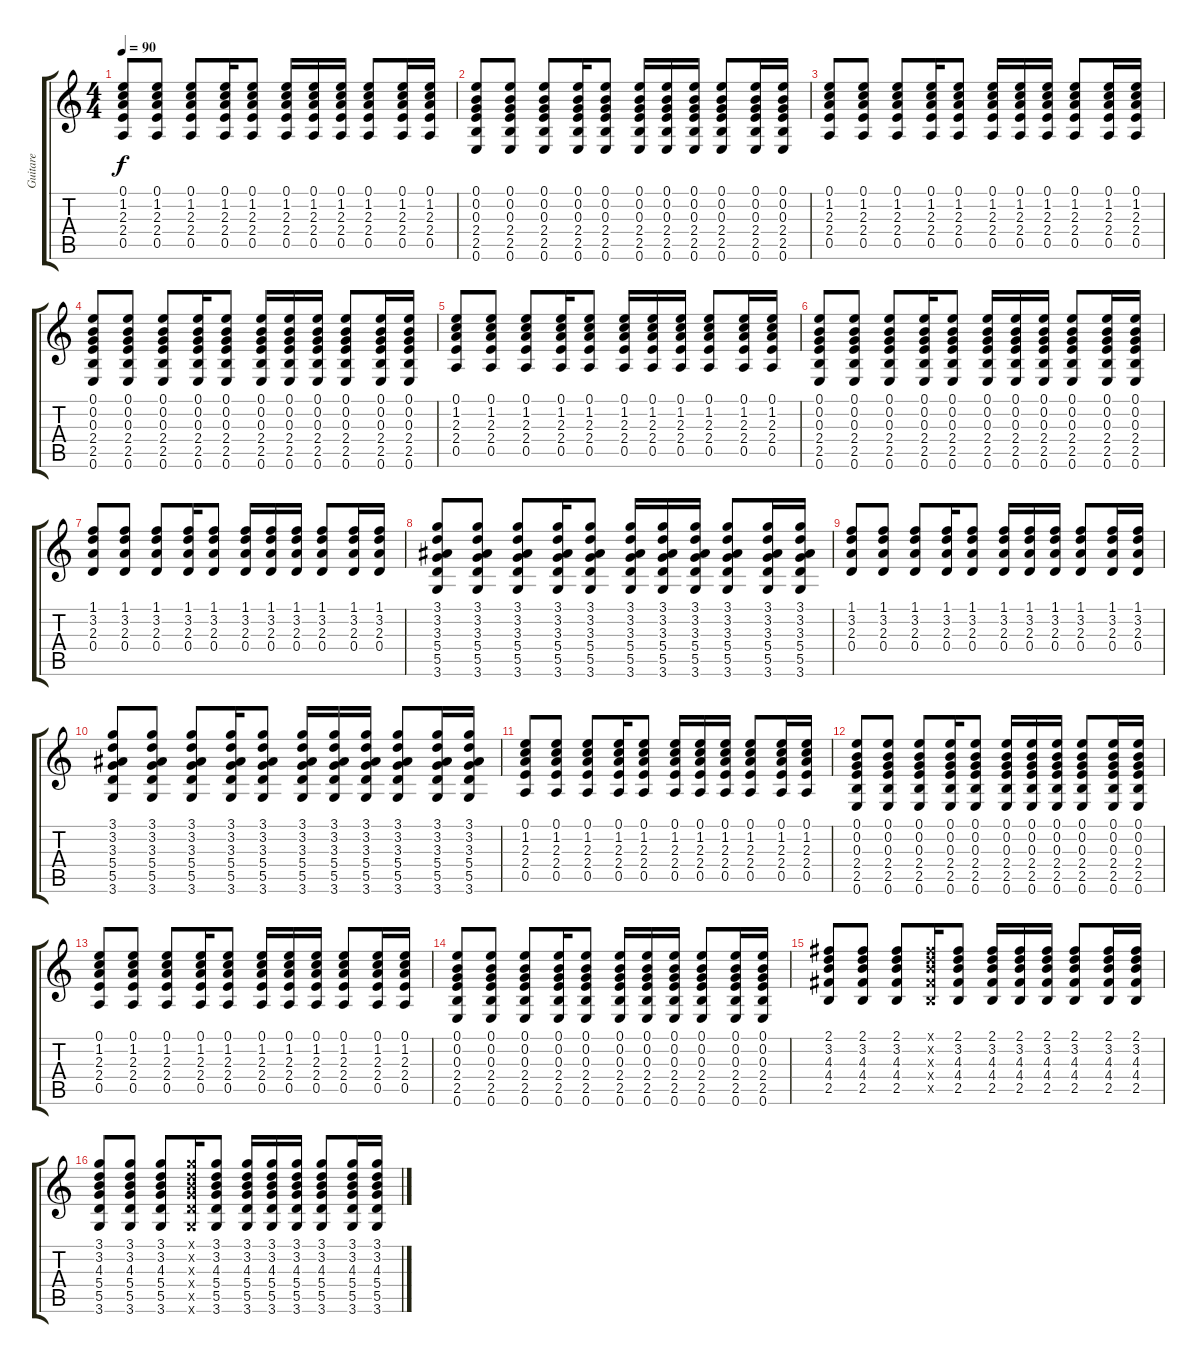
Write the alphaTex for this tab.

\track ("Guitare" "Guitare") {instrument acousticguitarsteel}
\staff {score tabs}
\tuning (E4 B3 G3 D3 A2 E2) {hide}
\ts (4 4)
\tempo 90
\clef g2
\ks c
(0.1 1.2 2.3 2.4 0.5).8{dy f instrument acousticguitarsteel} (0.1 1.2 2.3 2.4 0.5).8 (0.1 1.2 2.3 2.4 0.5).8 (0.1 1.2 2.3 2.4 0.5).16 (0.1 1.2 2.3 2.4 0.5).8 (0.1 1.2 2.3 2.4 0.5).16 (0.1 1.2 2.3 2.4 0.5).16 (0.1 1.2 2.3 2.4 0.5).16 (0.1 1.2 2.3 2.4 0.5).8 (0.1 1.2 2.3 2.4 0.5).16 (0.1 1.2 2.3 2.4 0.5).16 |
(0.1 0.2 0.3 2.4 2.5 0.6).8 (0.1 0.2 0.3 2.4 2.5 0.6).8 (0.1 0.2 0.3 2.4 2.5 0.6).8 (0.1 0.2 0.3 2.4 2.5 0.6).16 (0.1 0.2 0.3 2.4 2.5 0.6).8 (0.1 0.2 0.3 2.4 2.5 0.6).16 (0.1 0.2 0.3 2.4 2.5 0.6).16 (0.1 0.2 0.3 2.4 2.5 0.6).16 (0.1 0.2 0.3 2.4 2.5 0.6).8 (0.1 0.2 0.3 2.4 2.5 0.6).16 (0.1 0.2 0.3 2.4 2.5 0.6).16 |
(0.1 1.2 2.3 2.4 0.5).8 (0.1 1.2 2.3 2.4 0.5).8 (0.1 1.2 2.3 2.4 0.5).8 (0.1 1.2 2.3 2.4 0.5).16 (0.1 1.2 2.3 2.4 0.5).8 (0.1 1.2 2.3 2.4 0.5).16 (0.1 1.2 2.3 2.4 0.5).16 (0.1 1.2 2.3 2.4 0.5).16 (0.1 1.2 2.3 2.4 0.5).8 (0.1 1.2 2.3 2.4 0.5).16 (0.1 1.2 2.3 2.4 0.5).16 |
(0.1 0.2 0.3 2.4 2.5 0.6).8 (0.1 0.2 0.3 2.4 2.5 0.6).8 (0.1 0.2 0.3 2.4 2.5 0.6).8 (0.1 0.2 0.3 2.4 2.5 0.6).16 (0.1 0.2 0.3 2.4 2.5 0.6).8 (0.1 0.2 0.3 2.4 2.5 0.6).16 (0.1 0.2 0.3 2.4 2.5 0.6).16 (0.1 0.2 0.3 2.4 2.5 0.6).16 (0.1 0.2 0.3 2.4 2.5 0.6).8 (0.1 0.2 0.3 2.4 2.5 0.6).16 (0.1 0.2 0.3 2.4 2.5 0.6).16 |
(0.1 1.2 2.3 2.4 0.5).8 (0.1 1.2 2.3 2.4 0.5).8 (0.1 1.2 2.3 2.4 0.5).8 (0.1 1.2 2.3 2.4 0.5).16 (0.1 1.2 2.3 2.4 0.5).8 (0.1 1.2 2.3 2.4 0.5).16 (0.1 1.2 2.3 2.4 0.5).16 (0.1 1.2 2.3 2.4 0.5).16 (0.1 1.2 2.3 2.4 0.5).8 (0.1 1.2 2.3 2.4 0.5).16 (0.1 1.2 2.3 2.4 0.5).16 |
(0.1 0.2 0.3 2.4 2.5 0.6).8 (0.1 0.2 0.3 2.4 2.5 0.6).8 (0.1 0.2 0.3 2.4 2.5 0.6).8 (0.1 0.2 0.3 2.4 2.5 0.6).16 (0.1 0.2 0.3 2.4 2.5 0.6).8 (0.1 0.2 0.3 2.4 2.5 0.6).16 (0.1 0.2 0.3 2.4 2.5 0.6).16 (0.1 0.2 0.3 2.4 2.5 0.6).16 (0.1 0.2 0.3 2.4 2.5 0.6).8 (0.1 0.2 0.3 2.4 2.5 0.6).16 (0.1 0.2 0.3 2.4 2.5 0.6).16 |
(1.1 3.2 2.3 0.4).8 (1.1 3.2 2.3 0.4).8 (1.1 3.2 2.3 0.4).8 (1.1 3.2 2.3 0.4).16 (1.1 3.2 2.3 0.4).8 (1.1 3.2 2.3 0.4).16 (1.1 3.2 2.3 0.4).16 (1.1 3.2 2.3 0.4).16 (1.1 3.2 2.3 0.4).8 (1.1 3.2 2.3 0.4).16 (1.1 3.2 2.3 0.4).16 |
(3.1 3.2 3.3 5.4 5.5 3.6).8 (3.1 3.2 3.3 5.4 5.5 3.6).8 (3.1 3.2 3.3 5.4 5.5 3.6).8 (3.1 3.2 3.3 5.4 5.5 3.6).16 (3.1 3.2 3.3 5.4 5.5 3.6).8 (3.1 3.2 3.3 5.4 5.5 3.6).16 (3.1 3.2 3.3 5.4 5.5 3.6).16 (3.1 3.2 3.3 5.4 5.5 3.6).16 (3.1 3.2 3.3 5.4 5.5 3.6).8 (3.1 3.2 3.3 5.4 5.5 3.6).16 (3.1 3.2 3.3 5.4 5.5 3.6).16 |
(1.1 3.2 2.3 0.4).8 (1.1 3.2 2.3 0.4).8 (1.1 3.2 2.3 0.4).8 (1.1 3.2 2.3 0.4).16 (1.1 3.2 2.3 0.4).8 (1.1 3.2 2.3 0.4).16 (1.1 3.2 2.3 0.4).16 (1.1 3.2 2.3 0.4).16 (1.1 3.2 2.3 0.4).8 (1.1 3.2 2.3 0.4).16 (1.1 3.2 2.3 0.4).16 |
(3.1 3.2 3.3 5.4 5.5 3.6).8 (3.1 3.2 3.3 5.4 5.5 3.6).8 (3.1 3.2 3.3 5.4 5.5 3.6).8 (3.1 3.2 3.3 5.4 5.5 3.6).16 (3.1 3.2 3.3 5.4 5.5 3.6).8 (3.1 3.2 3.3 5.4 5.5 3.6).16 (3.1 3.2 3.3 5.4 5.5 3.6).16 (3.1 3.2 3.3 5.4 5.5 3.6).16 (3.1 3.2 3.3 5.4 5.5 3.6).8 (3.1 3.2 3.3 5.4 5.5 3.6).16 (3.1 3.2 3.3 5.4 5.5 3.6).16 |
(0.1 1.2 2.3 2.4 0.5).8 (0.1 1.2 2.3 2.4 0.5).8 (0.1 1.2 2.3 2.4 0.5).8 (0.1 1.2 2.3 2.4 0.5).16 (0.1 1.2 2.3 2.4 0.5).8 (0.1 1.2 2.3 2.4 0.5).16 (0.1 1.2 2.3 2.4 0.5).16 (0.1 1.2 2.3 2.4 0.5).16 (0.1 1.2 2.3 2.4 0.5).8 (0.1 1.2 2.3 2.4 0.5).16 (0.1 1.2 2.3 2.4 0.5).16 |
(0.1 0.2 0.3 2.4 2.5 0.6).8 (0.1 0.2 0.3 2.4 2.5 0.6).8 (0.1 0.2 0.3 2.4 2.5 0.6).8 (0.1 0.2 0.3 2.4 2.5 0.6).16 (0.1 0.2 0.3 2.4 2.5 0.6).8 (0.1 0.2 0.3 2.4 2.5 0.6).16 (0.1 0.2 0.3 2.4 2.5 0.6).16 (0.1 0.2 0.3 2.4 2.5 0.6).16 (0.1 0.2 0.3 2.4 2.5 0.6).8 (0.1 0.2 0.3 2.4 2.5 0.6).16 (0.1 0.2 0.3 2.4 2.5 0.6).16 |
(0.1 1.2 2.3 2.4 0.5).8 (0.1 1.2 2.3 2.4 0.5).8 (0.1 1.2 2.3 2.4 0.5).8 (0.1 1.2 2.3 2.4 0.5).16 (0.1 1.2 2.3 2.4 0.5).8 (0.1 1.2 2.3 2.4 0.5).16 (0.1 1.2 2.3 2.4 0.5).16 (0.1 1.2 2.3 2.4 0.5).16 (0.1 1.2 2.3 2.4 0.5).8 (0.1 1.2 2.3 2.4 0.5).16 (0.1 1.2 2.3 2.4 0.5).16 |
(0.1 0.2 0.3 2.4 2.5 0.6).8 (0.1 0.2 0.3 2.4 2.5 0.6).8 (0.1 0.2 0.3 2.4 2.5 0.6).8 (0.1 0.2 0.3 2.4 2.5 0.6).16 (0.1 0.2 0.3 2.4 2.5 0.6).8 (0.1 0.2 0.3 2.4 2.5 0.6).16 (0.1 0.2 0.3 2.4 2.5 0.6).16 (0.1 0.2 0.3 2.4 2.5 0.6).16 (0.1 0.2 0.3 2.4 2.5 0.6).8 (0.1 0.2 0.3 2.4 2.5 0.6).16 (0.1 0.2 0.3 2.4 2.5 0.6).16 |
(2.1 3.2 4.3 4.4 2.5).8 (2.1 3.2 4.3 4.4 2.5).8 (2.1 3.2 4.3 4.4 2.5).8 (2.1{x} 3.2{x} 4.3{x} 4.4{x} 2.5{x}).16 (2.1 3.2 4.3 4.4 2.5).8 (2.1 3.2 4.3 4.4 2.5).16 (2.1 3.2 4.3 4.4 2.5).16 (2.1 3.2 4.3 4.4 2.5).16 (2.1 3.2 4.3 4.4 2.5).8 (2.1 3.2 4.3 4.4 2.5).16 (2.1 3.2 4.3 4.4 2.5).16 |
(3.1 3.2 4.3 5.4 5.5 3.6).8 (3.1 3.2 4.3 5.4 5.5 3.6).8 (3.1 3.2 4.3 5.4 5.5 3.6).8 (3.1{x} 3.2{x} 4.3{x} 5.4{x} 5.5{x} 3.6{x}).16 (3.1 3.2 4.3 5.4 5.5 3.6).8 (3.1 3.2 4.3 5.4 5.5 3.6).16 (3.1 3.2 4.3 5.4 5.5 3.6).16 (3.1 3.2 4.3 5.4 5.5 3.6).16 (3.1 3.2 4.3 5.4 5.5 3.6).8 (3.1 3.2 4.3 5.4 5.5 3.6).16 (3.1 3.2 4.3 5.4 5.5 3.6).16
